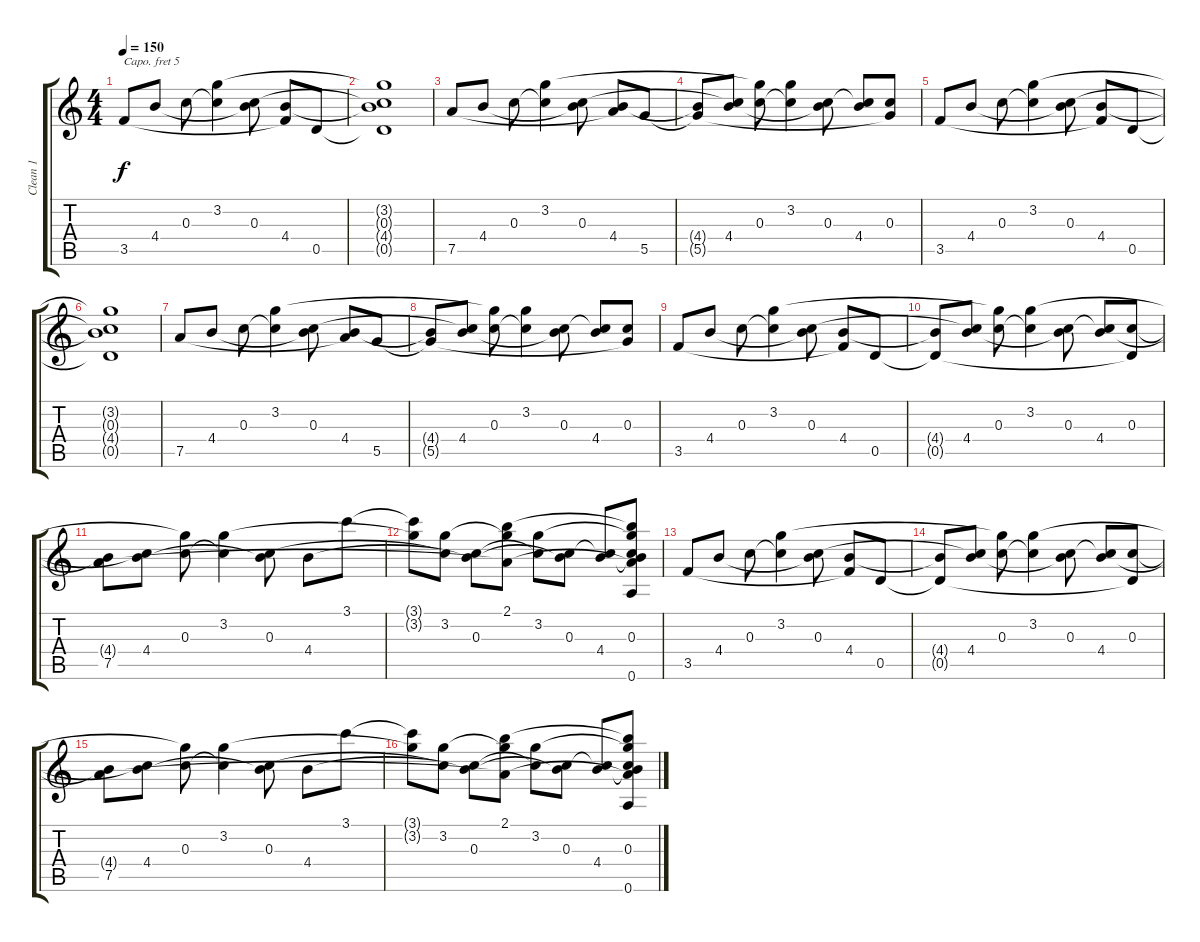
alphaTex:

\track ("Clean 1" "Clean 1") {instrument electricguitarjazz}
\staff {score tabs}
\capo 5
\tuning (E4 B3 G3 D3 A2 E2) {hide}
\ts (4 4)
\tempo 150
\clef g2
\ks c
3.5.8{dy f instrument electricguitarjazz} 4.4.8 0.3.8 (3.2 0.3{t}).4 (0.3 4.4{t}).8 (4.4 3.5{t}).8 0.5.8 |
(3.2{t} 0.3{t} 4.4{t} 0.5{t}).1 |
7.5.8 4.4.8 0.3.8 (3.2 0.3{t}).4 (0.3 4.4{t}).8 (4.4 7.5{t}).8 5.5.8 |
(4.4{t} 5.5{t}).8 (0.3{t} 4.4).8 (3.2{t} 0.3).8 (3.2 0.3{t}).4 (0.3 4.4{t}).8 (0.3{t} 4.4).8 (0.3 5.5{t}).8 |
3.5.8 4.4.8 0.3.8 (3.2 0.3{t}).4 (0.3 4.4{t}).8 (4.4 3.5{t}).8 0.5.8 |
(3.2{t} 0.3{t} 4.4{t} 0.5{t}).1 |
7.5.8 4.4.8 0.3.8 (3.2 0.3{t}).4 (0.3 4.4{t}).8 (4.4 7.5{t}).8 5.5.8 |
(4.4{t} 5.5{t}).8 (0.3{t} 4.4).8 (3.2{t} 0.3).8 (3.2 0.3{t}).4 (0.3 4.4{t}).8 (0.3{t} 4.4).8 (0.3 5.5{t}).8 |
3.5.8 4.4.8 0.3.8 (3.2 0.3{t}).4 (0.3 4.4{t}).8 (4.4 3.5{t}).8 0.5.8 |
(4.4{t} 0.5{t}).8 (0.3{t} 4.4).8 (3.2{t} 0.3).8 (3.2 0.3{t}).4 (0.3 4.4{t}).8 (0.3{t} 4.4).8 (0.3 0.5{t}).8 |
(4.4{t} 7.5).8 (0.3{t} 4.4).8 (3.2{t} 0.3).8 (3.2 0.3{t}).4 (0.3 4.4{t}).8 4.4.8 3.1.8 |
(3.1{t} 3.2{t}).8 (3.2 0.3{t}).8 (0.3 4.4{t}).8 (2.1 3.2{t} 7.5{t}).8 (3.2 0.3{t}).8 (0.3 4.4{t}).8 (0.3{t} 4.4).8 (2.1{t} 3.2{t} 0.3 4.4{t} 7.5{t} 0.6).8 |
3.5.8 4.4.8 0.3.8 (3.2 0.3{t}).4 (0.3 4.4{t}).8 (4.4 3.5{t}).8 0.5.8 |
(4.4{t} 0.5{t}).8 (0.3{t} 4.4).8 (3.2{t} 0.3).8 (3.2 0.3{t}).4 (0.3 4.4{t}).8 (0.3{t} 4.4).8 (0.3 0.5{t}).8 |
(4.4{t} 7.5).8 (0.3{t} 4.4).8 (3.2{t} 0.3).8 (3.2 0.3{t}).4 (0.3 4.4{t}).8 4.4.8 3.1.8 |
(3.1{t} 3.2{t}).8 (3.2 0.3{t}).8 (0.3 4.4{t}).8 (2.1 3.2{t} 7.5{t}).8 (3.2 0.3{t}).8 (0.3 4.4{t}).8 (0.3{t} 4.4).8 (2.1{t} 3.2{t} 0.3 4.4{t} 7.5{t} 0.6).8
